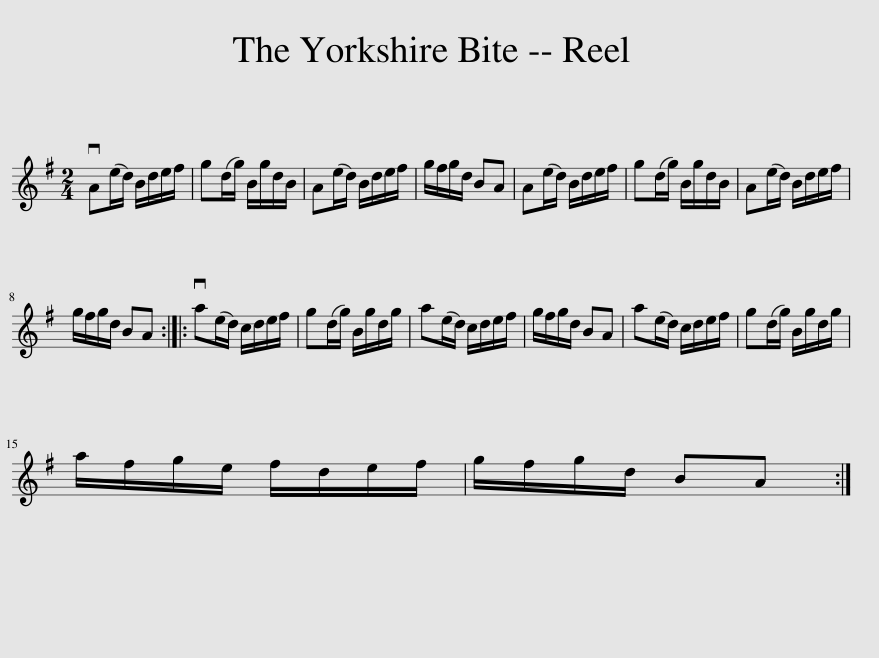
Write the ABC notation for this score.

X:1
L:1/8
M:2/4
I:linebreak $
K:G
V:1 treble
V:1
 vA(e/d/) B/d/e/f/ | g(d/g/) B/g/d/B/ | A(e/d/) B/d/e/f/ | g/f/g/d/ BA | A(e/d/) B/d/e/f/ | %5
 g(d/g/) B/g/d/B/ | A(e/d/) B/d/e/f/ |$ g/f/g/d/ BA :: va(e/d/) c/d/e/f/ | g(d/g/) B/g/d/g/ | %10
 a(e/d/) c/d/e/f/ | g/f/g/d/ BA | a(e/d/) c/d/e/f/ | g(d/g/) B/g/d/g/ |$ a/f/g/e/ f/d/e/f/ | %15
 g/f/g/d/ BA :| %16
